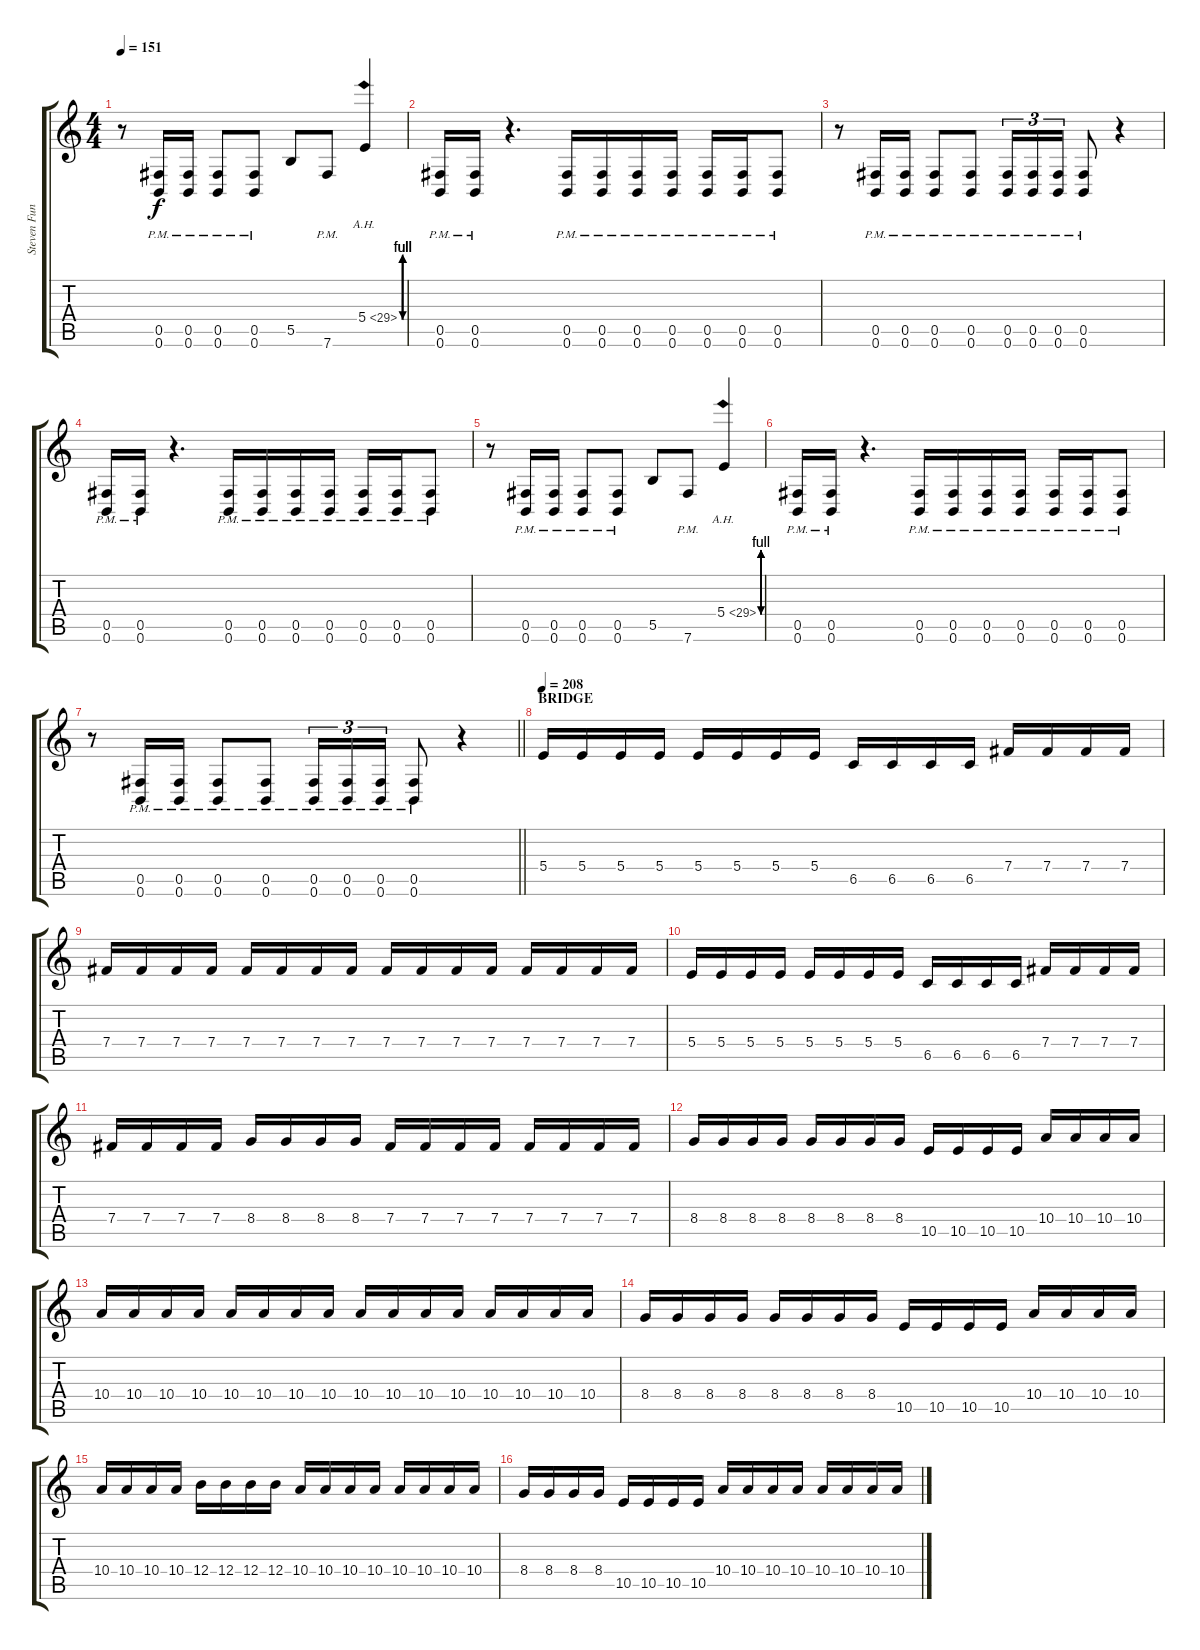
\track ("Steven Funderburk (Rhythm)" "Steven Fun") {instrument overdrivenguitar}
\staff {score tabs}
\tuning (Db4 Ab3 E3 B2 Gb2 B1) {hide}
\ts (4 4)
\tempo 151
\clef g2
\ks c
r.8{dy f} (0.5{pm} 0.6{pm}).16 (0.5{pm} 0.6{pm}).16 (0.5{pm} 0.6{pm}).8 (0.5{pm} 0.6{pm}).8 5.5.8 7.6{pm}.8 5.4{be (custom 0 0 10 0 15 4 24 4 30 0 40 0 45 4 60 4) ah 24}.4 |
(0.5{pm} 0.6{pm}).16 (0.5{pm} 0.6{pm}).16 r.4{d} (0.5{pm} 0.6{pm}).16 (0.5{pm} 0.6{pm}).16 (0.5{pm} 0.6{pm}).16 (0.5{pm} 0.6{pm}).16 (0.5{pm} 0.6{pm}).16 (0.5{pm} 0.6{pm}).16 (0.5{pm} 0.6{pm}).8 |
r.8 (0.5{pm} 0.6{pm}).16 (0.5{pm} 0.6{pm}).16 (0.5{pm} 0.6{pm}).8 (0.5{pm} 0.6{pm}).8 (0.5{pm} 0.6{pm}).16{tu (3 2)} (0.5{pm} 0.6{pm}).16{tu (3 2)} (0.5{pm} 0.6{pm}).16{tu (3 2)} (0.5{pm} 0.6{pm}).8 r.4 |
(0.5{pm} 0.6{pm}).16 (0.5{pm} 0.6{pm}).16 r.4{d} (0.5{pm} 0.6{pm}).16 (0.5{pm} 0.6{pm}).16 (0.5{pm} 0.6{pm}).16 (0.5{pm} 0.6{pm}).16 (0.5{pm} 0.6{pm}).16 (0.5{pm} 0.6{pm}).16 (0.5{pm} 0.6{pm}).8 |
r.8 (0.5{pm} 0.6{pm}).16 (0.5{pm} 0.6{pm}).16 (0.5{pm} 0.6{pm}).8 (0.5{pm} 0.6{pm}).8 5.5.8 7.6{pm}.8 5.4{be (custom 0 0 10 0 15 4 24 4 30 0 40 0 45 4 60 4) ah 24}.4 |
(0.5{pm} 0.6{pm}).16 (0.5{pm} 0.6{pm}).16 r.4{d} (0.5{pm} 0.6{pm}).16 (0.5{pm} 0.6{pm}).16 (0.5{pm} 0.6{pm}).16 (0.5{pm} 0.6{pm}).16 (0.5{pm} 0.6{pm}).16 (0.5{pm} 0.6{pm}).16 (0.5{pm} 0.6{pm}).8 |
\barLineRight lightlight
r.8 (0.5{pm} 0.6{pm}).16 (0.5{pm} 0.6{pm}).16 (0.5{pm} 0.6{pm}).8 (0.5{pm} 0.6{pm}).8 (0.5{pm} 0.6{pm}).16{tu (3 2)} (0.5{pm} 0.6{pm}).16{tu (3 2)} (0.5{pm} 0.6{pm}).16{tu (3 2)} (0.5{pm} 0.6{pm}).8 r.4 |
\section ("" "BRIDGE")
\tempo 208
5.4.16 5.4.16 5.4.16 5.4.16 5.4.16 5.4.16 5.4.16 5.4.16 6.5.16 6.5.16 6.5.16 6.5.16 7.4.16 7.4.16 7.4.16 7.4.16 |
7.4.16 7.4.16 7.4.16 7.4.16 7.4.16 7.4.16 7.4.16 7.4.16 7.4.16 7.4.16 7.4.16 7.4.16 7.4.16 7.4.16 7.4.16 7.4.16 |
5.4.16 5.4.16 5.4.16 5.4.16 5.4.16 5.4.16 5.4.16 5.4.16 6.5.16 6.5.16 6.5.16 6.5.16 7.4.16 7.4.16 7.4.16 7.4.16 |
7.4.16 7.4.16 7.4.16 7.4.16 8.4.16 8.4.16 8.4.16 8.4.16 7.4.16 7.4.16 7.4.16 7.4.16 7.4.16 7.4.16 7.4.16 7.4.16 |
8.4.16 8.4.16 8.4.16 8.4.16 8.4.16 8.4.16 8.4.16 8.4.16 10.5.16 10.5.16 10.5.16 10.5.16 10.4.16 10.4.16 10.4.16 10.4.16 |
10.4.16 10.4.16 10.4.16 10.4.16 10.4.16 10.4.16 10.4.16 10.4.16 10.4.16 10.4.16 10.4.16 10.4.16 10.4.16 10.4.16 10.4.16 10.4.16 |
8.4.16 8.4.16 8.4.16 8.4.16 8.4.16 8.4.16 8.4.16 8.4.16 10.5.16 10.5.16 10.5.16 10.5.16 10.4.16 10.4.16 10.4.16 10.4.16 |
10.4.16 10.4.16 10.4.16 10.4.16 12.4.16 12.4.16 12.4.16 12.4.16 10.4.16 10.4.16 10.4.16 10.4.16 10.4.16 10.4.16 10.4.16 10.4.16 |
8.4.16 8.4.16 8.4.16 8.4.16 10.5.16 10.5.16 10.5.16 10.5.16 10.4.16 10.4.16 10.4.16 10.4.16 10.4.16 10.4.16 10.4.16 10.4.16
